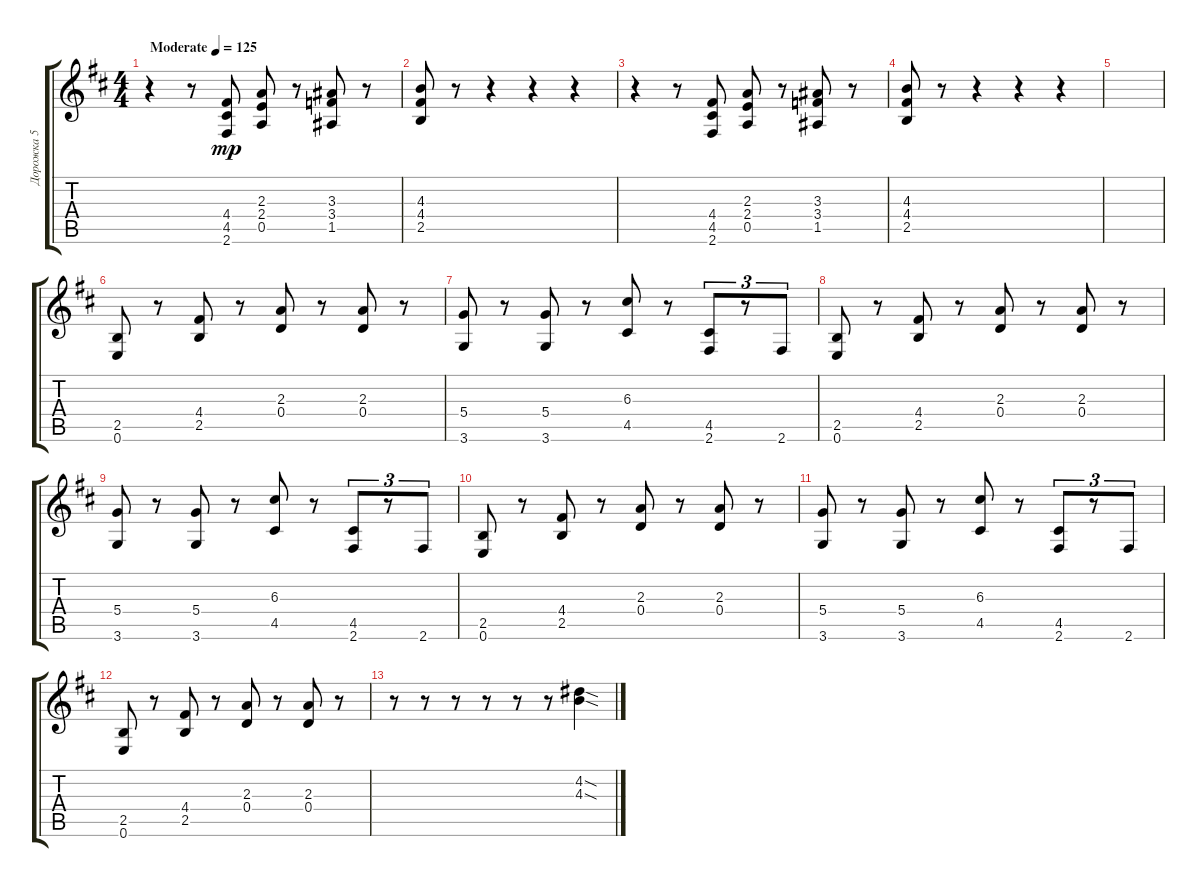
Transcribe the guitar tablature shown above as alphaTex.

\track ("Дорожка 5" "Дорожка 5") {instrument overdrivenguitar}
\staff {score tabs}
\tuning (E4 B3 G3 D3 A2 E2) {hide}
\ts (4 4)
\tempo (125 "Moderate")
\clef g2
\ks d
r.4{dy mp instrument overdrivenguitar} r.8 (4.4 4.5 2.6).8 (2.3 2.4 0.5).8 r.8 (3.3 3.4 1.5).8 r.8 |
(4.3 4.4 2.5).8 r.8 r.4 r.4 r.4 |
r.4 r.8 (4.4 4.5 2.6).8 (2.3 2.4 0.5).8 r.8 (3.3 3.4 1.5).8 r.8 |
(4.3 4.4 2.5).8 r.8 r.4 r.4 r.4 |
|
(2.5 0.6).8 r.8 (4.4 2.5).8 r.8 (2.3 0.4).8 r.8 (2.3 0.4).8 r.8 |
(5.4 3.6).8 r.8 (5.4 3.6).8 r.8 (6.3 4.5).8 r.8 (4.5 2.6).8{tu (3 2)} r.8{tu (3 2)} 2.6.8{tu (3 2)} |
(2.5 0.6).8 r.8 (4.4 2.5).8 r.8 (2.3 0.4).8 r.8 (2.3 0.4).8 r.8 |
(5.4 3.6).8 r.8 (5.4 3.6).8 r.8 (6.3 4.5).8 r.8 (4.5 2.6).8{tu (3 2)} r.8{tu (3 2)} 2.6.8{tu (3 2)} |
(2.5 0.6).8 r.8 (4.4 2.5).8 r.8 (2.3 0.4).8 r.8 (2.3 0.4).8 r.8 |
(5.4 3.6).8 r.8 (5.4 3.6).8 r.8 (6.3 4.5).8 r.8 (4.5 2.6).8{tu (3 2)} r.8{tu (3 2)} 2.6.8{tu (3 2)} |
(2.5 0.6).8 r.8 (4.4 2.5).8 r.8 (2.3 0.4).8 r.8 (2.3 0.4).8 r.8 |
r.8 r.8 r.8 r.8 r.8 r.8 (4.2{sod} 4.3{sod}).4
